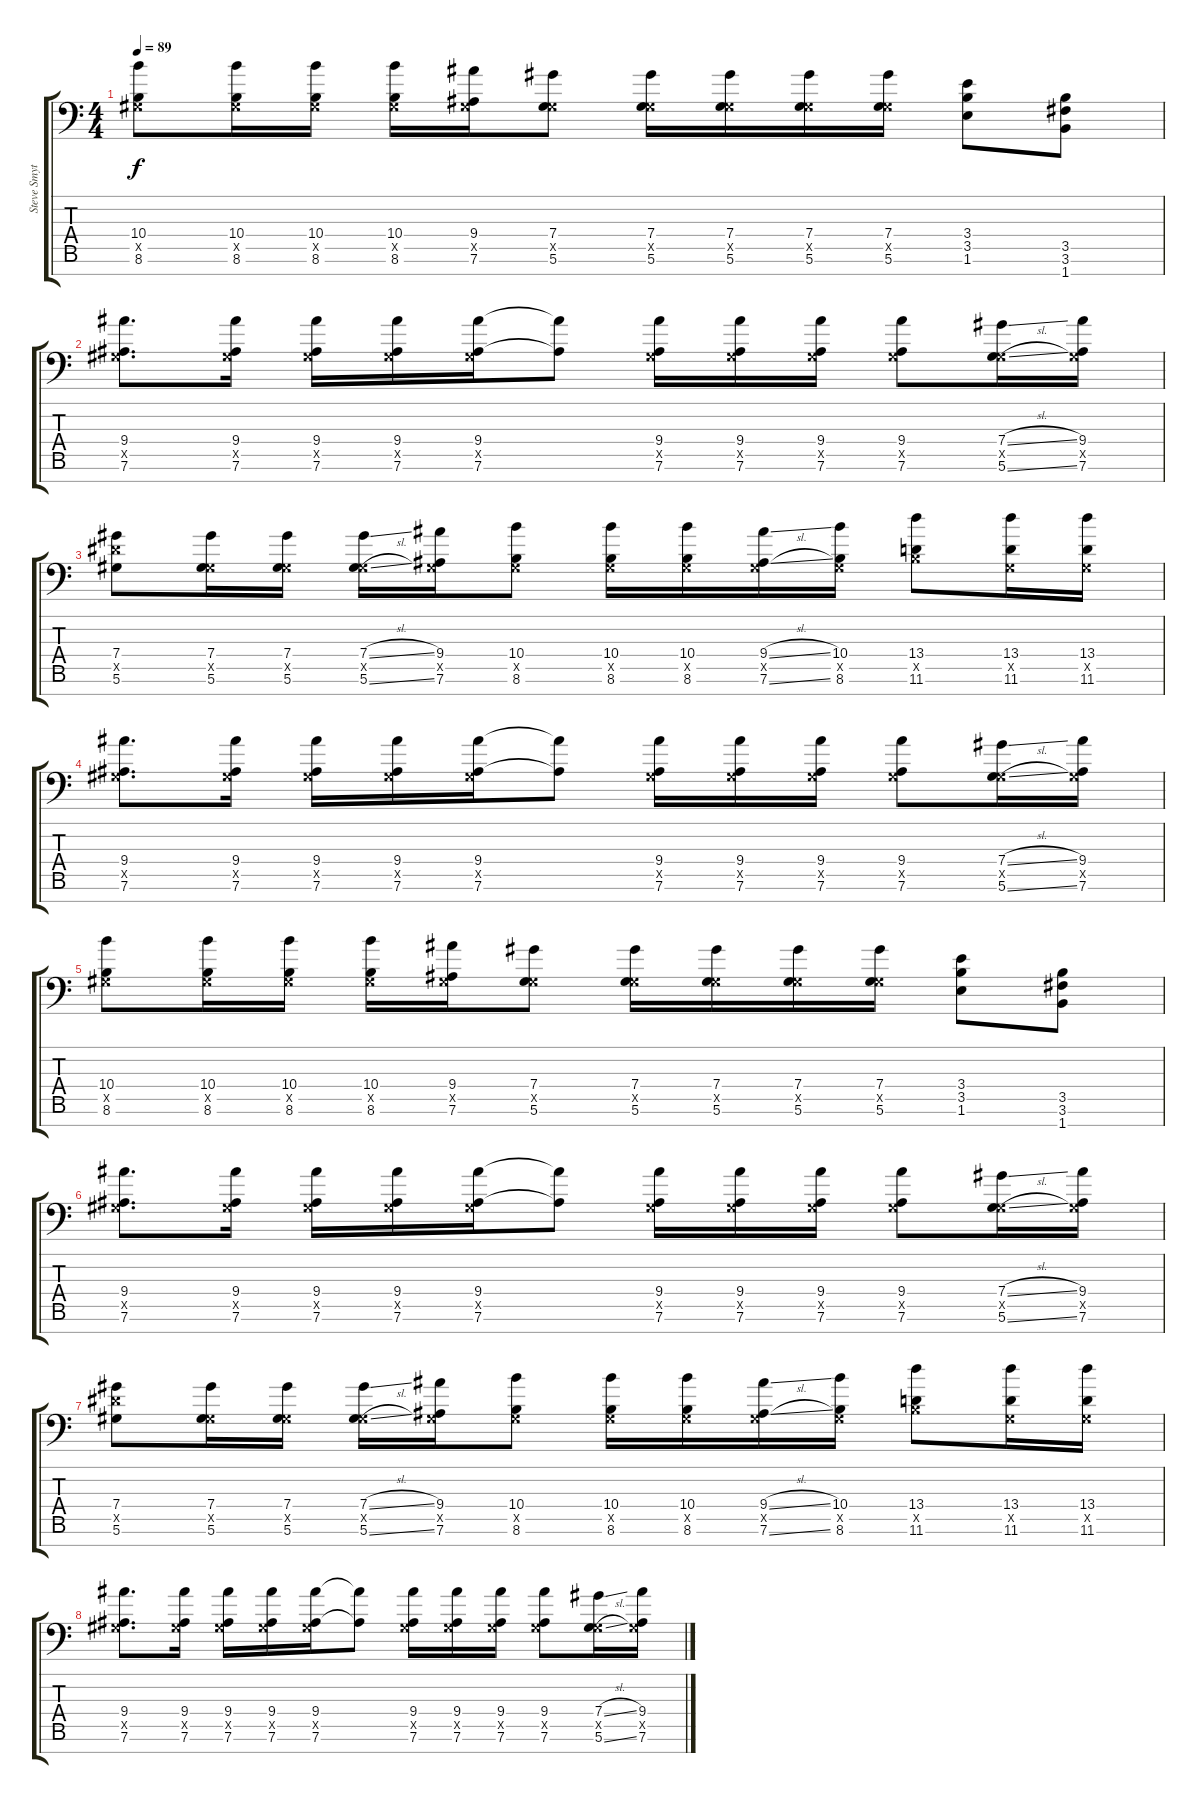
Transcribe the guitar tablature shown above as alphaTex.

\track ("Steve Smyth" "Steve Smyt") {instrument distortionguitar}
\staff {score tabs}
\tuning (Eb4 Bb3 Gb3 Db3 Ab2 Eb2 Bb1) {hide}
\ts (4 4)
\tempo 89
\clef f4
\ks c
(10.4 0.5{x} 8.6).8{dy f} (10.4 0.5{x} 8.6).16 (10.4 0.5{x} 8.6).16 (10.4 0.5{x} 8.6).16 (9.4 0.5{x} 7.6).16 (7.4 0.5{x} 5.6).8 (7.4 0.5{x} 5.6).16 (7.4 0.5{x} 5.6).16 (7.4 0.5{x} 5.6).16 (7.4 0.5{x} 5.6).16 (3.4 3.5 1.6).8 (3.5 3.6 1.7).8 |
(9.4 0.5{x} 7.6).8{d} (9.4 0.5{x} 7.6).16 (9.4 0.5{x} 7.6).16 (9.4 0.5{x} 7.6).16 (9.4 0.5{x} 7.6).16 (9.4{t} 7.6{t}).8 (9.4 0.5{x} 7.6).16 (9.4 0.5{x} 7.6).16 (9.4 0.5{x} 7.6).16 (9.4 0.5{x} 7.6).8 (7.4{sl} 0.5{x} 5.6{sl}).16 (9.4 0.5{x} 7.6).16 |
(7.4 7.5{x} 5.6).8 (7.4 0.5{x} 5.6).16 (7.4 0.5{x} 5.6).16 (7.4{sl} 0.5{x} 5.6{sl}).16 (9.4 0.5{x} 7.6).16 (10.4 0.5{x} 8.6).8 (10.4 0.5{x} 8.6).16 (10.4 0.5{x} 8.6).16 (9.4{sl} 0.5{x} 7.6{sl}).16 (10.4 0.5{x} 8.6).16 (13.4 3.5{x} 11.6).8 (13.4 0.5{x} 11.6).16 (13.4 0.5{x} 11.6).16 |
(9.4 0.5{x} 7.6).8{d} (9.4 0.5{x} 7.6).16 (9.4 0.5{x} 7.6).16 (9.4 0.5{x} 7.6).16 (9.4 0.5{x} 7.6).16 (9.4{t} 7.6{t}).8 (9.4 0.5{x} 7.6).16 (9.4 0.5{x} 7.6).16 (9.4 0.5{x} 7.6).16 (9.4 0.5{x} 7.6).8 (7.4{sl} 0.5{x} 5.6{sl}).16 (9.4 0.5{x} 7.6).16 |
(10.4 0.5{x} 8.6).8 (10.4 0.5{x} 8.6).16 (10.4 0.5{x} 8.6).16 (10.4 0.5{x} 8.6).16 (9.4 0.5{x} 7.6).16 (7.4 0.5{x} 5.6).8 (7.4 0.5{x} 5.6).16 (7.4 0.5{x} 5.6).16 (7.4 0.5{x} 5.6).16 (7.4 0.5{x} 5.6).16 (3.4 3.5 1.6).8 (3.5 3.6 1.7).8 |
(9.4 0.5{x} 7.6).8{d} (9.4 0.5{x} 7.6).16 (9.4 0.5{x} 7.6).16 (9.4 0.5{x} 7.6).16 (9.4 0.5{x} 7.6).16 (9.4{t} 7.6{t}).8 (9.4 0.5{x} 7.6).16 (9.4 0.5{x} 7.6).16 (9.4 0.5{x} 7.6).16 (9.4 0.5{x} 7.6).8 (7.4{sl} 0.5{x} 5.6{sl}).16 (9.4 0.5{x} 7.6).16 |
(7.4 7.5{x} 5.6).8 (7.4 0.5{x} 5.6).16 (7.4 0.5{x} 5.6).16 (7.4{sl} 0.5{x} 5.6{sl}).16 (9.4 0.5{x} 7.6).16 (10.4 0.5{x} 8.6).8 (10.4 0.5{x} 8.6).16 (10.4 0.5{x} 8.6).16 (9.4{sl} 0.5{x} 7.6{sl}).16 (10.4 0.5{x} 8.6).16 (13.4 3.5{x} 11.6).8 (13.4 0.5{x} 11.6).16 (13.4 0.5{x} 11.6).16 |
(9.4 0.5{x} 7.6).8{d} (9.4 0.5{x} 7.6).16 (9.4 0.5{x} 7.6).16 (9.4 0.5{x} 7.6).16 (9.4 0.5{x} 7.6).16 (9.4{t} 7.6{t}).8 (9.4 0.5{x} 7.6).16 (9.4 0.5{x} 7.6).16 (9.4 0.5{x} 7.6).16 (9.4 0.5{x} 7.6).8 (7.4{sl} 0.5{x} 5.6{sl}).16 (9.4 0.5{x} 7.6).16
